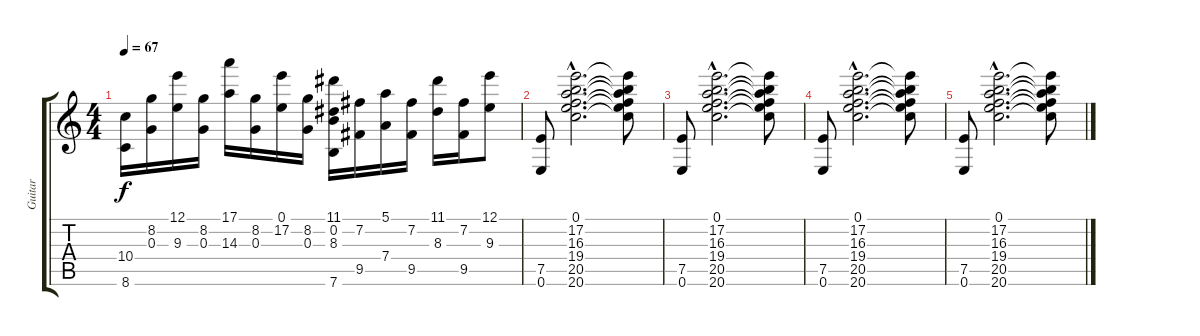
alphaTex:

\track ("Guitar" "Guitar") {instrument acousticguitarnylon}
\staff {score tabs}
\tuning (E4 B3 G3 D3 A2 E2) {hide}
\ts (4 4)
\tempo 67
\clef g2
\ks c
(10.4 8.6).16{dy f} (8.2 0.3).16 (12.1 9.3).16 (8.2 0.3).16 (17.1 14.3).16 (8.2 0.3).16 (0.1 17.2).16 (8.2 0.3).16 (11.1 0.2 8.3 7.6).16 (7.2 9.5).16 (5.1 7.4).16 (7.2 9.5).16 (11.1 8.3).16 (7.2 9.5).16 (12.1 9.3).8 |
(7.5 0.6).8 (0.1{hac} 17.2{hac} 16.3{hac} 19.4{hac} 20.5{hac} 20.6{hac}).2{d} (0.1{t} 17.2{t} 16.3{t} 19.4{t} 20.5{t} 20.6{t}).8 |
(7.5 0.6).8 (0.1{hac} 17.2{hac} 16.3{hac} 19.4{hac} 20.5{hac} 20.6{hac}).2{d} (0.1{t} 17.2{t} 16.3{t} 19.4{t} 20.5{t} 20.6{t}).8 |
(7.5 0.6).8{volume 9} (0.1{hac} 17.2{hac} 16.3{hac} 19.4{hac} 20.5{hac} 20.6{hac}).2{d} (0.1{t} 17.2{t} 16.3{t} 19.4{t} 20.5{t} 20.6{t}).8 |
(7.5 0.6).8{volume 5} (0.1{hac} 17.2{hac} 16.3{hac} 19.4{hac} 20.5{hac} 20.6{hac}).2{d} (0.1{t} 17.2{t} 16.3{t} 19.4{t} 20.5{t} 20.6{t}).8
